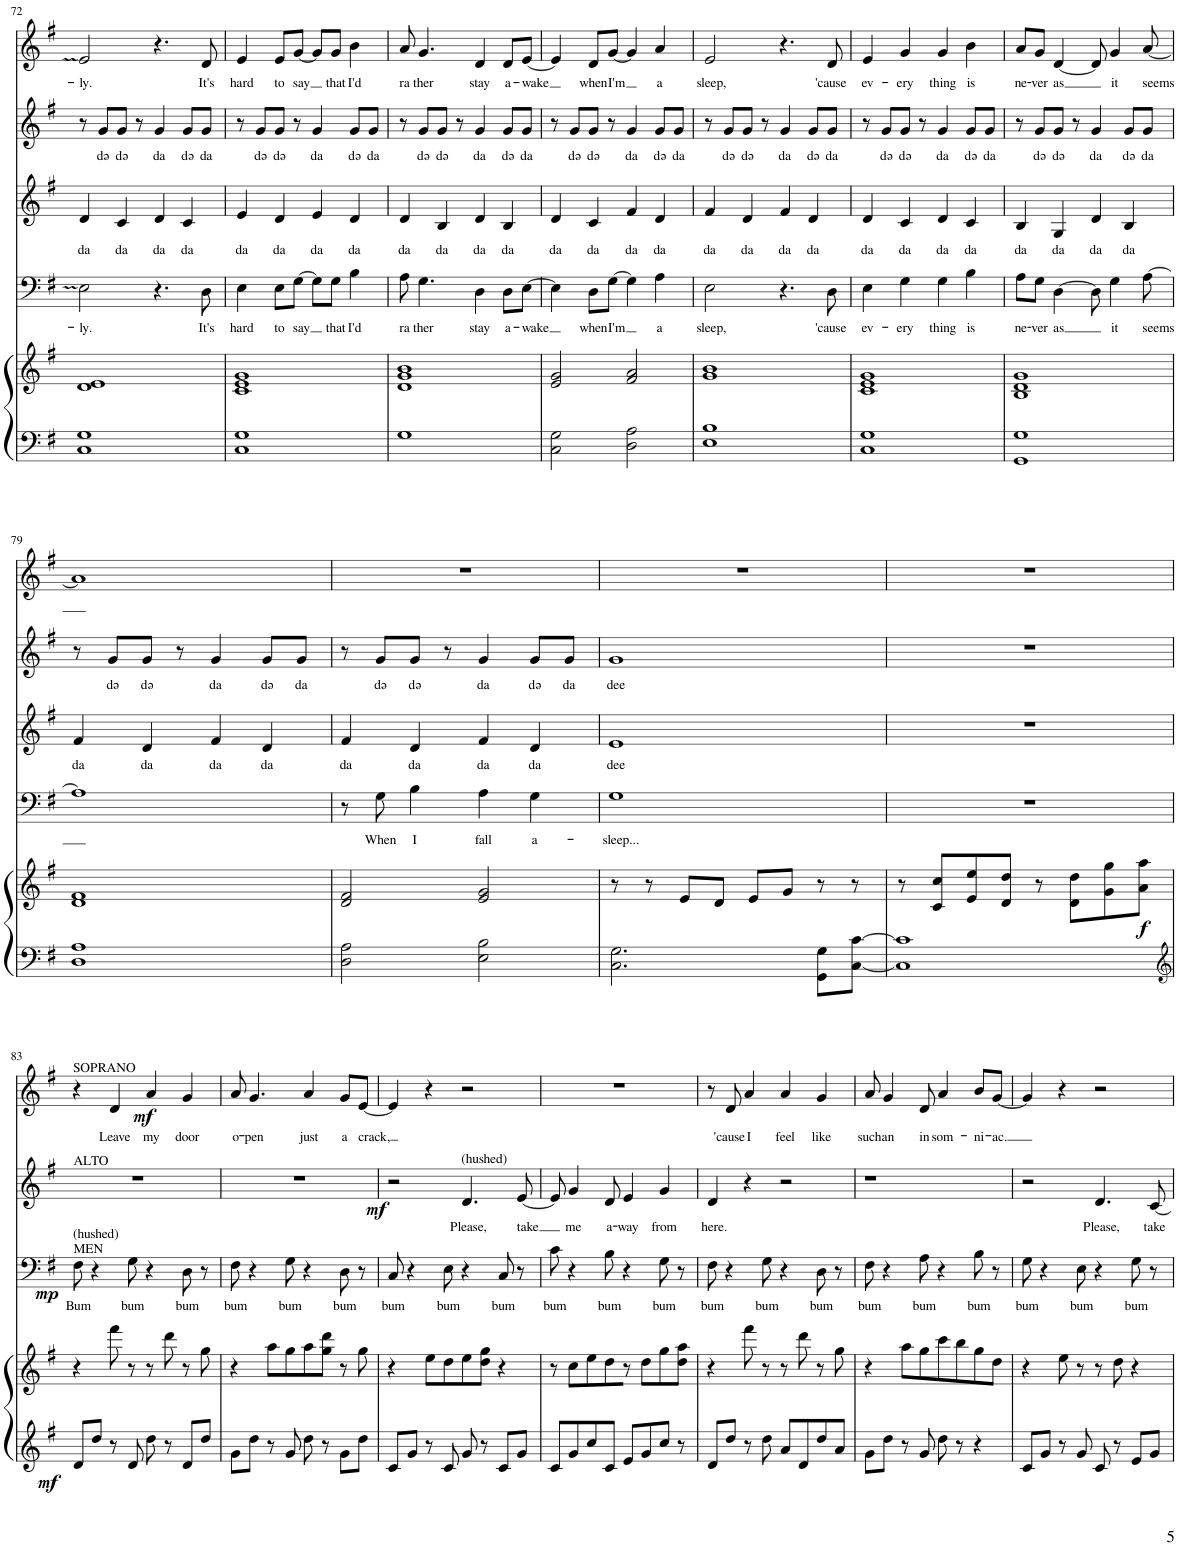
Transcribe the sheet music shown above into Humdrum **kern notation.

**kern	**kern	**dynam	**kern	**text	**dynam	**kern	**text	**dynam	**kern	**text	**kern	**text	**dynam
*part5	*part5	*part5	*part4	*part4	*part4	*part3	*part3	*part3	*part2	*part2	*part1	*part1	*part1
*staff6	*staff5	*staff5/6	*staff4	*staff4	*staff4	*staff3	*staff3	*staff3	*staff2	*staff2	*staff1	*staff1	*staff1
*I"Piano	*	*	*I"Men	*	*	*I"Alto / Alto I	*	*	*I"Soprano II	*	*I"Soprano / Soprano I	*	*
*I'Pno	*	*	*	*	*	*	*	*	*	*	*	*	*
!!LO:PB:g=z
*clefF4	*clefG2	*	*clefF4	*	*	*clefG2	*	*	*clefG2	*	*clefG2	*	*
*k[f#]	*k[f#]	*	*k[f#]	*	*	*k[f#]	*	*	*k[f#]	*	*k[f#]	*	*
*M4/4	*M4/4	*	*M4/4	*	*	*M4/4	*	*	*M4/4	*	*M4/4	*	*
=72	=72	=72	=72	=72	=72	=72	=72	=72	=72	=72	=72	=72	=72
!	!	!	!	!LO:LY:b	!	!	!LO:LY:b	!	!	!	!	!LO:LY:b	!
1C 1G	1d 1e	.	2E\	-ly.	.	4d/	da	.	8r	.	2e/	-ly.	.
!	!	!	!	!	!	!	!	!	!	!LO:LY:b	!	!	!
.	.	.	.	.	.	.	.	.	8g/L	də	.	.	.
!	!	!	!	!	!	!	!LO:LY:b	!	!	!LO:LY:b	!	!	!
.	.	.	.	.	.	4c/	da	.	8g/J	də	.	.	.
.	.	.	.	.	.	.	.	.	8r	.	.	.	.
!	!	!	!	!	!	!	!LO:LY:b	!	!	!LO:LY:b	!	!	!
.	.	.	4.r	.	.	4d/	da	.	4g/	da	4.r	.	.
!	!	!	!	!	!	!	!LO:LY:b	!	!	!LO:LY:b	!	!	!
.	.	.	.	.	.	4c/	da	.	8g/L	də	.	.	.
!	!	!	!	!LO:LY:b	!	!	!	!	!	!LO:LY:b	!	!LO:LY:b	!
.	.	.	8D\	It's	.	.	.	.	8g/J	da	8d/	It's	.
=73	=73	=73	=73	=73	=73	=73	=73	=73	=73	=73	=73	=73	=73
!	!	!	!	!LO:LY:b	!	!	!LO:LY:b	!	!	!	!	!LO:LY:b	!
1C 1G	1c 1e 1g	.	4E\	hard	.	4e/	da	.	8r	.	4e/	hard	.
!	!	!	!	!	!	!	!	!	!	!LO:LY:b	!	!	!
.	.	.	.	.	.	.	.	.	8g/L	də	.	.	.
!	!	!	!	!LO:LY:b	!	!	!LO:LY:b	!	!	!LO:LY:b	!	!LO:LY:b	!
.	.	.	8E\L	to	.	4d/	da	.	8g/J	də	8e/L	to	.
!	!	!	!	!LO:LY:b	!	!	!	!	!	!	!	!LO:LY:b	!
.	.	.	[8G\J	say	.	.	.	.	8r	.	[8g/J	say	.
!	!	!	!	!	!	!	!LO:LY:b	!	!	!LO:LY:b	!	!	!
.	.	.	8G\L]	.	.	4e/	da	.	4g/	da	8g/L]	.	.
!	!	!	!	!LO:LY:b	!	!	!	!	!	!	!	!LO:LY:b	!
.	.	.	8G\J	that	.	.	.	.	.	.	8g/J	that	.
!	!	!	!	!LO:LY:b	!	!	!LO:LY:b	!	!	!LO:LY:b	!	!LO:LY:b	!
.	.	.	4B\	I'd	.	4d/	da	.	8g/L	də	4b\	I'd	.
!	!	!	!	!	!	!	!	!	!	!LO:LY:b	!	!	!
.	.	.	.	.	.	.	.	.	8g/J	da	.	.	.
=74	=74	=74	=74	=74	=74	=74	=74	=74	=74	=74	=74	=74	=74
!	!	!	!	!LO:LY:b	!	!	!LO:LY:b	!	!	!	!	!LO:LY:b	!
1G	1d 1g 1b	.	8A\	ra-	.	4d/	da	.	8r	.	8a/	ra-	.
!	!	!	!	!LO:LY:b	!	!	!	!	!	!LO:LY:b	!	!LO:LY:b	!
.	.	.	4.G\	-ther	.	.	.	.	8g/L	də	4.g/	-ther	.
!	!	!	!	!	!	!	!LO:LY:b	!	!	!LO:LY:b	!	!	!
.	.	.	.	.	.	4B/	da	.	8g/J	də	.	.	.
.	.	.	.	.	.	.	.	.	8r	.	.	.	.
!	!	!	!	!LO:LY:b	!	!	!LO:LY:b	!	!	!LO:LY:b	!	!LO:LY:b	!
.	.	.	4D\	stay	.	4d/	da	.	4g/	da	4d/	stay	.
!	!	!	!	!LO:LY:b	!	!	!LO:LY:b	!	!	!LO:LY:b	!	!LO:LY:b	!
.	.	.	8D\L	a-	.	4B/	da	.	8g/L	də	8d/L	a-	.
!	!	!	!	!LO:LY:b	!	!	!	!	!	!LO:LY:b	!	!LO:LY:b	!
.	.	.	[8E\J	-wake	.	.	.	.	8g/J	da	[8e/J	-wake	.
=75	=75	=75	=75	=75	=75	=75	=75	=75	=75	=75	=75	=75	=75
!	!	!	!	!	!	!	!LO:LY:b	!	!	!	!	!	!
2C\ 2G\	2e/ 2g/	.	4E\]	.	.	4d/	da	.	8r	.	4e/]	.	.
!	!	!	!	!	!	!	!	!	!	!LO:LY:b	!	!	!
.	.	.	.	.	.	.	.	.	8g/L	də	.	.	.
!	!	!	!	!LO:LY:b	!	!	!LO:LY:b	!	!	!LO:LY:b	!	!LO:LY:b	!
.	.	.	8D\L	when	.	4c/	da	.	8g/J	də	8d/L	when	.
!	!	!	!	!LO:LY:b	!	!	!	!	!	!	!	!LO:LY:b	!
.	.	.	[8G\J	I'm	.	.	.	.	8r	.	[8g/J	I'm	.
!	!	!	!	!	!	!	!LO:LY:b	!	!	!LO:LY:b	!	!	!
2D\ 2A\	2f#/ 2a/	.	4G\]	.	.	4f#/	da	.	4g/	da	4g/]	.	.
!	!	!	!	!LO:LY:b	!	!	!LO:LY:b	!	!	!LO:LY:b	!	!LO:LY:b	!
.	.	.	4A\	a	.	4d/	da	.	8g/L	də	4a/	a	.
!	!	!	!	!	!	!	!	!	!	!LO:LY:b	!	!	!
.	.	.	.	.	.	.	.	.	8g/J	da	.	.	.
=76	=76	=76	=76	=76	=76	=76	=76	=76	=76	=76	=76	=76	=76
!	!	!	!	!LO:LY:b	!	!	!LO:LY:b	!	!	!	!	!LO:LY:b	!
1E 1B	1g 1b	.	2E\	-sleep,	.	4f#/	da	.	8r	.	2e/	-sleep,	.
!	!	!	!	!	!	!	!	!	!	!LO:LY:b	!	!	!
.	.	.	.	.	.	.	.	.	8g/L	də	.	.	.
!	!	!	!	!	!	!	!LO:LY:b	!	!	!LO:LY:b	!	!	!
.	.	.	.	.	.	4d/	da	.	8g/J	də	.	.	.
.	.	.	.	.	.	.	.	.	8r	.	.	.	.
!	!	!	!	!	!	!	!LO:LY:b	!	!	!LO:LY:b	!	!	!
.	.	.	4.r	.	.	4f#/	da	.	4g/	da	4.r	.	.
!	!	!	!	!	!	!	!LO:LY:b	!	!	!LO:LY:b	!	!	!
.	.	.	.	.	.	4d/	da	.	8g/L	də	.	.	.
!	!	!	!	!LO:LY:b	!	!	!	!	!	!LO:LY:b	!	!LO:LY:b	!
.	.	.	8D\	'cause	.	.	.	.	8g/J	da	8d/	'cause	.
=77	=77	=77	=77	=77	=77	=77	=77	=77	=77	=77	=77	=77	=77
!	!	!	!	!LO:LY:b	!	!	!LO:LY:b	!	!	!	!	!LO:LY:b	!
1C 1G	1c 1e 1g	.	4E\	ev-	.	4d/	da	.	8r	.	4e/	ev-	.
!	!	!	!	!	!	!	!	!	!	!LO:LY:b	!	!	!
.	.	.	.	.	.	.	.	.	8g/L	də	.	.	.
!	!	!	!	!LO:LY:b	!	!	!LO:LY:b	!	!	!LO:LY:b	!	!LO:LY:b	!
.	.	.	4G\	-ery	.	4c/	da	.	8g/J	də	4g/	-ery	.
.	.	.	.	.	.	.	.	.	8r	.	.	.	.
!	!	!	!	!LO:LY:b	!	!	!LO:LY:b	!	!	!LO:LY:b	!	!LO:LY:b	!
.	.	.	4G\	thing	.	4d/	da	.	4g/	da	4g/	thing	.
!	!	!	!	!LO:LY:b	!	!	!LO:LY:b	!	!	!LO:LY:b	!	!LO:LY:b	!
.	.	.	4B\	is	.	4c/	da	.	8g/L	də	4b\	is	.
!	!	!	!	!	!	!	!	!	!	!LO:LY:b	!	!	!
.	.	.	.	.	.	.	.	.	8g/J	da	.	.	.
=78	=78	=78	=78	=78	=78	=78	=78	=78	=78	=78	=78	=78	=78
!	!	!	!	!LO:LY:b	!	!	!LO:LY:b	!	!	!	!	!LO:LY:b	!
1GG 1G	1B 1d 1g	.	8A\L	ne-	.	4B/	da	.	8r	.	8a/L	ne-	.
!	!	!	!	!LO:LY:b	!	!	!	!	!	!LO:LY:b	!	!LO:LY:b	!
.	.	.	8G\J	-ver	.	.	.	.	8g/L	də	8g/J	-ver	.
!	!	!	!	!LO:LY:b	!	!	!LO:LY:b	!	!	!LO:LY:b	!	!LO:LY:b	!
.	.	.	[4D\	as	.	4G/	da	.	8g/J	də	[4d/	as	.
.	.	.	.	.	.	.	.	.	8r	.	.	.	.
!	!	!	!	!	!	!	!LO:LY:b	!	!	!LO:LY:b	!	!	!
.	.	.	8D\]	.	.	4d/	da	.	4g/	da	8d/]	.	.
!	!	!	!	!LO:LY:b	!	!	!	!	!	!	!	!LO:LY:b	!
.	.	.	4G\	it	.	.	.	.	.	.	4g/	it	.
!	!	!	!	!	!	!	!LO:LY:b	!	!	!LO:LY:b	!	!	!
.	.	.	.	.	.	4B/	da	.	8g/L	də	.	.	.
!	!	!	!	!LO:LY:b	!	!	!	!	!	!LO:LY:b	!	!LO:LY:b	!
.	.	.	[8A\	-seems	.	.	.	.	8g/J	da	[8a/	-seems	.
!!LO:LB:g=z
=79	=79	=79	=79	=79	=79	=79	=79	=79	=79	=79	=79	=79	=79
!	!	!	!	!	!	!	!LO:LY:b	!	!	!	!	!	!
1D 1A	1d 1f#	.	1A]	.	.	4f#/	da	.	8r	.	1a]	.	.
!	!	!	!	!	!	!	!	!	!	!LO:LY:b	!	!	!
.	.	.	.	.	.	.	.	.	8g/L	də	.	.	.
!	!	!	!	!	!	!	!LO:LY:b	!	!	!LO:LY:b	!	!	!
.	.	.	.	.	.	4d/	da	.	8g/J	də	.	.	.
.	.	.	.	.	.	.	.	.	8r	.	.	.	.
!	!	!	!	!	!	!	!LO:LY:b	!	!	!LO:LY:b	!	!	!
.	.	.	.	.	.	4f#/	da	.	4g/	da	.	.	.
!	!	!	!	!	!	!	!LO:LY:b	!	!	!LO:LY:b	!	!	!
.	.	.	.	.	.	4d/	da	.	8g/L	də	.	.	.
!	!	!	!	!	!	!	!	!	!	!LO:LY:b	!	!	!
.	.	.	.	.	.	.	.	.	8g/J	da	.	.	.
=80	=80	=80	=80	=80	=80	=80	=80	=80	=80	=80	=80	=80	=80
!	!	!	!	!	!	!	!LO:LY:b	!	!	!	!	!	!
2D\ 2A\	2d/ 2f#/	.	8r	.	.	4f#/	da	.	8r	.	1r	.	.
!	!	!	!	!LO:LY:b	!	!	!	!	!	!LO:LY:b	!	!	!
.	.	.	8G\	When	.	.	.	.	8g/L	də	.	.	.
!	!	!	!	!LO:LY:b	!	!	!LO:LY:b	!	!	!LO:LY:b	!	!	!
.	.	.	4B\	I	.	4d/	da	.	8g/J	də	.	.	.
.	.	.	.	.	.	.	.	.	8r	.	.	.	.
!	!	!	!	!LO:LY:b	!	!	!LO:LY:b	!	!	!LO:LY:b	!	!	!
2E\ 2B\	2e/ 2g/	.	4A\	fall	.	4f#/	da	.	4g/	da	.	.	.
!	!	!	!	!LO:LY:b	!	!	!LO:LY:b	!	!	!LO:LY:b	!	!	!
.	.	.	4G\	a-	.	4d/	da	.	8g/L	də	.	.	.
!	!	!	!	!	!	!	!	!	!	!LO:LY:b	!	!	!
.	.	.	.	.	.	.	.	.	8g/J	da	.	.	.
=81	=81	=81	=81	=81	=81	=81	=81	=81	=81	=81	=81	=81	=81
!	!	!	!	!LO:LY:b	!	!	!LO:LY:b	!	!	!LO:LY:b	!	!	!
2.C\ 2.G\	8r	.	1G	-sleep...	.	1e	dee	.	1g	dee	1r	.	.
.	8r	.	.	.	.	.	.	.	.	.	.	.	.
.	8e/L	.	.	.	.	.	.	.	.	.	.	.	.
.	8d/J	.	.	.	.	.	.	.	.	.	.	.	.
.	8e/L	.	.	.	.	.	.	.	.	.	.	.	.
.	8g/J	.	.	.	.	.	.	.	.	.	.	.	.
8GG\ 8G\L	8r	.	.	.	.	.	.	.	.	.	.	.	.
[8C\ [8c\J	8r	.	.	.	.	.	.	.	.	.	.	.	.
=82	=82	=82	=82	=82	=82	=82	=82	=82	=82	=82	=82	=82	=82
1C] 1c]	8r	.	1r	.	.	1r	.	.	1r	.	1r	.	.
.	8c/ 8cc/L	.	.	.	.	.	.	.	.	.	.	.	.
.	8e/ 8ee/	.	.	.	.	.	.	.	.	.	.	.	.
.	8d/ 8dd/J	.	.	.	.	.	.	.	.	.	.	.	.
.	8r	.	.	.	.	.	.	.	.	.	.	.	.
.	8d\ 8dd\L	.	.	.	.	.	.	.	.	.	.	.	.
.	8g\ 8gg\	.	.	.	.	.	.	.	.	.	.	.	.
!	!	!LO:DY:b	!	!	!	!	!	!	!	!	!	!	!
.	8a\ 8aa\J	f	.	.	.	.	.	.	.	.	.	.	.
!!LO:LB:g=z
=83	=83	=83	=83	=83	=83	=83	=83	=83	=83	=83	=83	=83	=83
*clefG2	*	*	*	*	*	*	*	*	*	*	*	*	*
!	!	!	!	!	!	!	!	!	!	!	!LO:TX:a:t=SOPRANO	!	!
!	!	!	!	!	!	!LO:TX:a:t=ALTO	!	!	!	!	!	!	!
!	!	!	!LO:TX:a:t=MEN	!	!	!	!	!	!	!	!	!	!
!	!	!	!LO:TX:a:t=(hushed)	!	!	!	!	!	!	!	!	!	!
!	!	!LO:DY:b=2	!	!LO:LY:b	!LO:DY:b	!	!	!	!	!	!	!	!LO:DY:b
8d/L	4r	mf	8F#\	Bum	mp	1r	.	.	1r	.	4r	.	mf
8dd/J	.	.	4r	.	.	.	.	.	.	.	.	.	.
!	!	!	!	!	!	!	!	!	!	!	!	!LO:LY:b	!
8r	8fff#\	.	.	.	.	.	.	.	.	.	4d/	Leave	.
!	!	!	!	!LO:LY:b	!	!	!	!	!	!	!	!	!
8d/	8r	.	8G\	bum	.	.	.	.	.	.	.	.	.
!	!	!	!	!	!	!	!	!	!	!	!	!LO:LY:b	!
8dd\	8r	.	4r	.	.	.	.	.	.	.	4a/	my	.
8r	8ddd\	.	.	.	.	.	.	.	.	.	.	.	.
!	!	!	!	!LO:LY:b	!	!	!	!	!	!	!	!LO:LY:b	!
8d/L	8r	.	8D\	bum	.	.	.	.	.	.	4g/	door	.
8dd/J	8gg\	.	8r	.	.	.	.	.	.	.	.	.	.
=84	=84	=84	=84	=84	=84	=84	=84	=84	=84	=84	=84	=84	=84
!	!	!	!	!LO:LY:b	!	!	!	!	!	!	!	!LO:LY:b	!
8g\L	4r	.	8F#\	bum	.	1r	.	.	1r	.	8a/	o-	.
!	!	!	!	!	!	!	!	!	!	!	!	!LO:LY:b	!
8dd\J	.	.	4r	.	.	.	.	.	.	.	4.g/	-pen	.
8r	8aa\L	.	.	.	.	.	.	.	.	.	.	.	.
!	!	!	!	!LO:LY:b	!	!	!	!	!	!	!	!	!
8g/	8gg\	.	8G\	bum	.	.	.	.	.	.	.	.	.
!	!	!	!	!	!	!	!	!	!	!	!	!LO:LY:b	!
8dd\	8aa\	.	4r	.	.	.	.	.	.	.	4a/	just	.
8r	8gg\ 8ddd\J	.	.	.	.	.	.	.	.	.	.	.	.
!	!	!	!	!LO:LY:b	!	!	!	!	!	!	!	!LO:LY:b	!
8g\L	8r	.	8D\	bum	.	.	.	.	.	.	8g/L	a	.
!	!	!	!	!	!	!	!	!	!	!	!	!LO:LY:b	!
8dd\J	8gg\	.	8r	.	.	.	.	.	.	.	[8e/J	crack,	.
=85	=85	=85	=85	=85	=85	=85	=85	=85	=85	=85	=85	=85	=85
!	!	!	!	!LO:LY:b	!	!	!	!	!	!	!	!	!
8c/L	4r	.	8C/	bum	.	2r	.	.	1r	.	4e/]	.	.
8g/J	.	.	4r	.	.	.	.	.	.	.	.	.	.
8r	8ee\L	.	.	.	.	.	.	.	.	.	4r	.	.
!	!	!	!	!LO:LY:b	!	!	!	!	!	!	!	!	!
8c/	8dd\	.	8E\	bum	.	.	.	.	.	.	.	.	.
!	!	!	!	!	!	!LO:TX:a:t=(hushed)	!	!	!	!	!	!	!
!	!	!	!	!	!	!	!LO:LY:b	!LO:DY:b	!	!	!	!	!
8g/	8ee\	.	4r	.	.	4.d/	Please,	mf	.	.	2r	.	.
8r	8dd\ 8gg\J	.	.	.	.	.	.	.	.	.	.	.	.
!	!	!	!	!LO:LY:b	!	!	!	!	!	!	!	!	!
8c/L	4r	.	8C/	bum	.	.	.	.	.	.	.	.	.
!	!	!	!	!	!	!	!LO:LY:b	!	!	!	!	!	!
8g/J	.	.	8r	.	.	[8e/	take	.	.	.	.	.	.
=86	=86	=86	=86	=86	=86	=86	=86	=86	=86	=86	=86	=86	=86
!	!	!	!	!LO:LY:b	!	!	!	!	!	!	!	!	!
8c/L	8r	.	8c\	bum	.	8e/]	.	.	1r	.	1r	.	.
!	!	!	!	!	!	!	!LO:LY:b	!	!	!	!	!	!
8g/	8cc\L	.	4r	.	.	4g/	me	.	.	.	.	.	.
8cc/	8ee\	.	.	.	.	.	.	.	.	.	.	.	.
!	!	!	!	!LO:LY:b	!	!	!LO:LY:b	!	!	!	!	!	!
8c/J	8dd\	.	8B\	bum	.	8d/	a-	.	.	.	.	.	.
!	!	!	!	!	!	!	!LO:LY:b	!	!	!	!	!	!
8e/L	8r	.	4r	.	.	4e/	-way	.	.	.	.	.	.
8g/	8dd\L	.	.	.	.	.	.	.	.	.	.	.	.
!	!	!	!	!LO:LY:b	!	!	!LO:LY:b	!	!	!	!	!	!
8cc/J	8gg\	.	8G\	bum	.	4g/	from	.	.	.	.	.	.
8r	8dd\ 8aa\J	.	8r	.	.	.	.	.	.	.	.	.	.
=87	=87	=87	=87	=87	=87	=87	=87	=87	=87	=87	=87	=87	=87
!	!	!	!	!LO:LY:b	!	!	!LO:LY:b	!	!	!	!	!	!
8d/L	4r	.	8F#\	bum	.	4d/	here.	.	1r	.	8r	.	.
!	!	!	!	!	!	!	!	!	!	!	!	!LO:LY:b	!
8dd/J	.	.	4r	.	.	.	.	.	.	.	8d/	'cause	.
!	!	!	!	!	!	!	!	!	!	!	!	!LO:LY:b	!
8r	8fff#\	.	.	.	.	4r	.	.	.	.	4a/	I	.
!	!	!	!	!LO:LY:b	!	!	!	!	!	!	!	!	!
8dd\	8r	.	8G\	bum	.	.	.	.	.	.	.	.	.
!	!	!	!	!	!	!	!	!	!	!	!	!LO:LY:b	!
8a/L	8r	.	4r	.	.	2r	.	.	.	.	4a/	feel	.
8d/	8ddd\	.	.	.	.	.	.	.	.	.	.	.	.
!	!	!	!	!LO:LY:b	!	!	!	!	!	!	!	!LO:LY:b	!
8dd/	8r	.	8D\	bum	.	.	.	.	.	.	4g/	like	.
8a/J	8gg\	.	8r	.	.	.	.	.	.	.	.	.	.
=88	=88	=88	=88	=88	=88	=88	=88	=88	=88	=88	=88	=88	=88
!	!	!	!	!LO:LY:b	!	!	!	!	!	!	!	!LO:LY:b	!
8g\L	4r	.	8F#\	bum	.	1r	.	.	1r	.	8a/	such	.
!	!	!	!	!	!	!	!	!	!	!	!	!LO:LY:b	!
8dd\J	.	.	4r	.	.	.	.	.	.	.	4g/	an	.
8r	8aa\L	.	.	.	.	.	.	.	.	.	.	.	.
!	!	!	!	!LO:LY:b	!	!	!	!	!	!	!	!LO:LY:b	!
8g/	8gg\	.	8A\	bum	.	.	.	.	.	.	8d/	in-	.
!	!	!	!	!	!	!	!	!	!	!	!	!LO:LY:b	!
8dd\	8ccc\	.	4r	.	.	.	.	.	.	.	4a/	-som-	.
8r	8bb\	.	.	.	.	.	.	.	.	.	.	.	.
!	!	!	!	!LO:LY:b	!	!	!	!	!	!	!	!LO:LY:b	!
4r	8gg\	.	8B\	bum	.	.	.	.	.	.	8b/L	-ni-	.
!	!	!	!	!	!	!	!	!	!	!	!	!LO:LY:b	!
.	8dd\J	.	8r	.	.	.	.	.	.	.	[8g/J	-ac.	.
=89	=89	=89	=89	=89	=89	=89	=89	=89	=89	=89	=89	=89	=89
!	!	!	!	!LO:LY:b	!	!	!	!	!	!	!	!	!
8c/L	4r	.	8G\	bum	.	2r	.	.	1r	.	4g/]	.	.
8g/J	.	.	4r	.	.	.	.	.	.	.	.	.	.
8r	8ee\	.	.	.	.	.	.	.	.	.	4r	.	.
!	!	!	!	!LO:LY:b	!	!	!	!	!	!	!	!	!
8g/	8r	.	8E\	bum	.	.	.	.	.	.	.	.	.
!	!	!	!	!	!	!	!LO:LY:b	!	!	!	!	!	!
8c/	8r	.	4r	.	.	4.d/	Please,	.	.	.	2r	.	.
8r	8dd\	.	.	.	.	.	.	.	.	.	.	.	.
!	!	!	!	!LO:LY:b	!	!	!	!	!	!	!	!	!
8e/L	4r	.	8G\	bum	.	.	.	.	.	.	.	.	.
!	!	!	!	!	!	!	!LO:LY:b	!	!	!	!	!	!
8g/J	.	.	8r	.	.	[8c/	take	.	.	.	.	.	.
=	=	=	=	=	=	=	=	=	=	=	=	=	=
*-	*-	*-	*-	*-	*-	*-	*-	*-	*-	*-	*-	*-	*-
